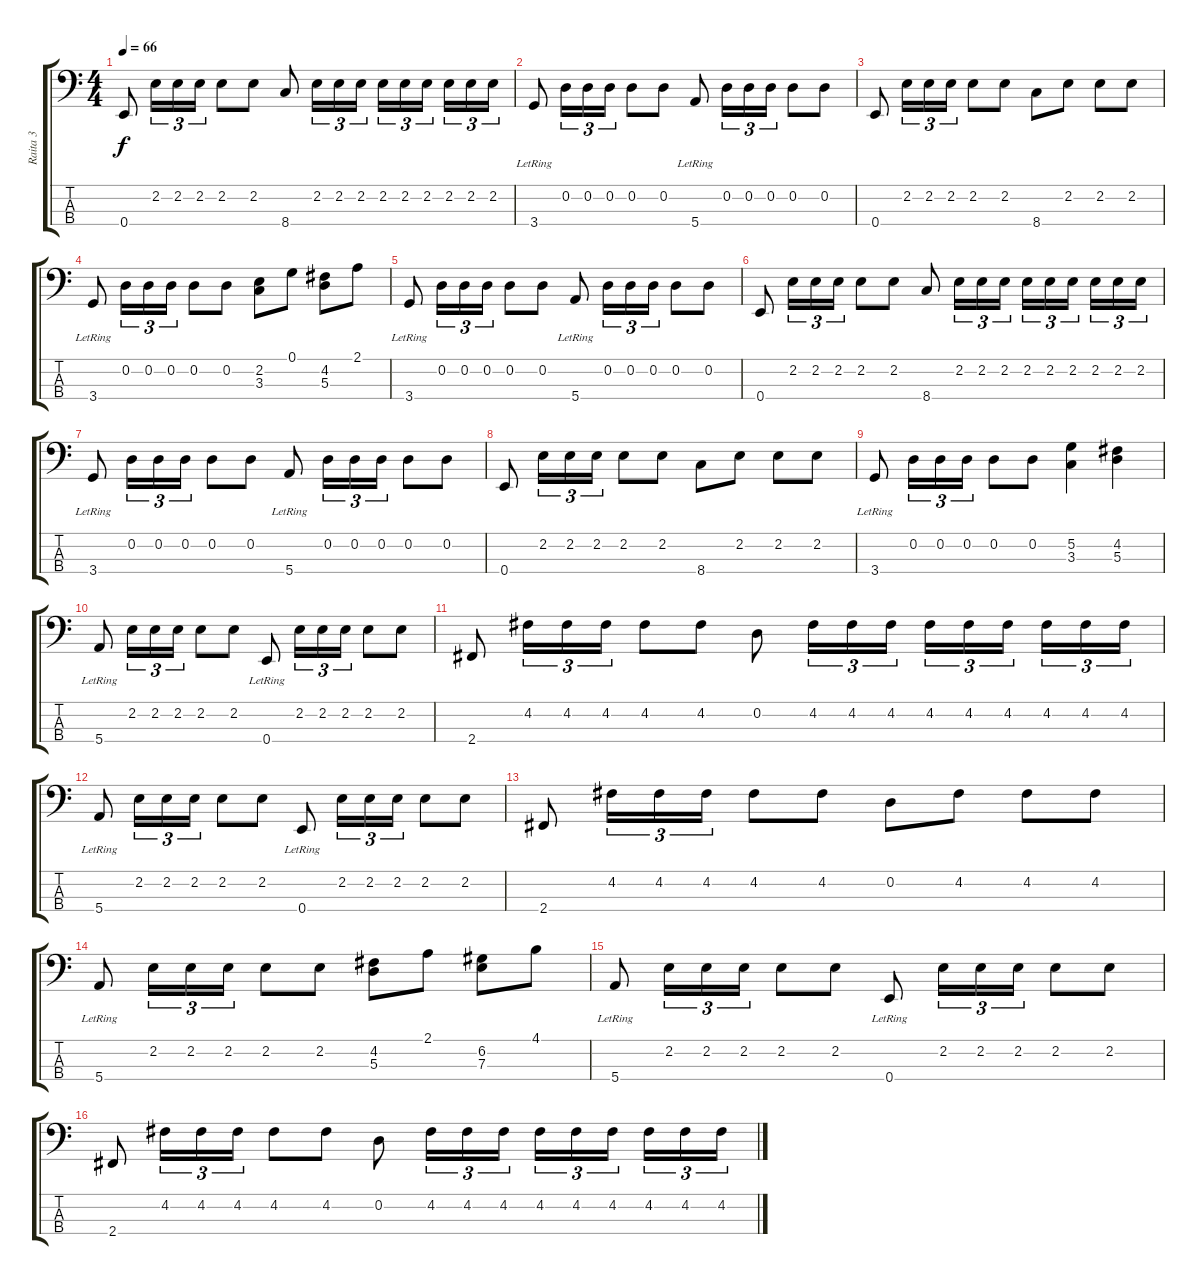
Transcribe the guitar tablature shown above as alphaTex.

\track ("Raita 3" "Raita 3") {instrument electricbassfinger}
\staff {score tabs}
\tuning (G2 D2 A1 E1) {hide}
\ts (4 4)
\tempo 66
\clef f4
\ks c
0.4.8{dy f} 2.2.16{tu (3 2)} 2.2.16{tu (3 2)} 2.2.16{tu (3 2)} 2.2.8 2.2.8 8.4.8 2.2.16{tu (3 2)} 2.2.16{tu (3 2)} 2.2.16{tu (3 2)} 2.2.16{tu (3 2)} 2.2.16{tu (3 2)} 2.2.16{tu (3 2)} 2.2.16{tu (3 2)} 2.2.16{tu (3 2)} 2.2.16{tu (3 2)} |
3.4{lr}.8 0.2.16{tu (3 2)} 0.2.16{tu (3 2)} 0.2.16{tu (3 2)} 0.2.8 0.2.8 5.4{lr}.8 0.2.16{tu (3 2)} 0.2.16{tu (3 2)} 0.2.16{tu (3 2)} 0.2.8 0.2.8 |
0.4.8 2.2.16{tu (3 2)} 2.2.16{tu (3 2)} 2.2.16{tu (3 2)} 2.2.8 2.2.8 8.4.8 2.2.8 2.2.8 2.2.8 |
3.4{lr}.8 0.2.16{tu (3 2)} 0.2.16{tu (3 2)} 0.2.16{tu (3 2)} 0.2.8 0.2.8 (2.2 3.3).8 0.1.8 (4.2 5.3).8 2.1.8 |
3.4{lr}.8 0.2.16{tu (3 2)} 0.2.16{tu (3 2)} 0.2.16{tu (3 2)} 0.2.8 0.2.8 5.4{lr}.8 0.2.16{tu (3 2)} 0.2.16{tu (3 2)} 0.2.16{tu (3 2)} 0.2.8 0.2.8 |
0.4.8 2.2.16{tu (3 2)} 2.2.16{tu (3 2)} 2.2.16{tu (3 2)} 2.2.8 2.2.8 8.4.8 2.2.16{tu (3 2)} 2.2.16{tu (3 2)} 2.2.16{tu (3 2)} 2.2.16{tu (3 2)} 2.2.16{tu (3 2)} 2.2.16{tu (3 2)} 2.2.16{tu (3 2)} 2.2.16{tu (3 2)} 2.2.16{tu (3 2)} |
3.4{lr}.8 0.2.16{tu (3 2)} 0.2.16{tu (3 2)} 0.2.16{tu (3 2)} 0.2.8 0.2.8 5.4{lr}.8 0.2.16{tu (3 2)} 0.2.16{tu (3 2)} 0.2.16{tu (3 2)} 0.2.8 0.2.8 |
0.4.8 2.2.16{tu (3 2)} 2.2.16{tu (3 2)} 2.2.16{tu (3 2)} 2.2.8 2.2.8 8.4.8 2.2.8 2.2.8 2.2.8 |
3.4{lr}.8 0.2.16{tu (3 2)} 0.2.16{tu (3 2)} 0.2.16{tu (3 2)} 0.2.8 0.2.8 (5.2 3.3).4 (4.2 5.3).4 |
5.4{lr}.8 2.2.16{tu (3 2)} 2.2.16{tu (3 2)} 2.2.16{tu (3 2)} 2.2.8 2.2.8 0.4{lr}.8 2.2.16{tu (3 2)} 2.2.16{tu (3 2)} 2.2.16{tu (3 2)} 2.2.8 2.2.8 |
2.4.8 4.2.16{tu (3 2)} 4.2.16{tu (3 2)} 4.2.16{tu (3 2)} 4.2.8 4.2.8 0.2.8 4.2.16{tu (3 2)} 4.2.16{tu (3 2)} 4.2.16{tu (3 2)} 4.2.16{tu (3 2)} 4.2.16{tu (3 2)} 4.2.16{tu (3 2)} 4.2.16{tu (3 2)} 4.2.16{tu (3 2)} 4.2.16{tu (3 2)} |
5.4{lr}.8 2.2.16{tu (3 2)} 2.2.16{tu (3 2)} 2.2.16{tu (3 2)} 2.2.8 2.2.8 0.4{lr}.8 2.2.16{tu (3 2)} 2.2.16{tu (3 2)} 2.2.16{tu (3 2)} 2.2.8 2.2.8 |
2.4.8 4.2.16{tu (3 2)} 4.2.16{tu (3 2)} 4.2.16{tu (3 2)} 4.2.8 4.2.8 0.2.8 4.2.8 4.2.8 4.2.8 |
5.4{lr}.8 2.2.16{tu (3 2)} 2.2.16{tu (3 2)} 2.2.16{tu (3 2)} 2.2.8 2.2.8 (4.2 5.3).8 2.1.8 (6.2 7.3).8 4.1.8 |
5.4{lr}.8 2.2.16{tu (3 2)} 2.2.16{tu (3 2)} 2.2.16{tu (3 2)} 2.2.8 2.2.8 0.4{lr}.8 2.2.16{tu (3 2)} 2.2.16{tu (3 2)} 2.2.16{tu (3 2)} 2.2.8 2.2.8 |
2.4.8 4.2.16{tu (3 2)} 4.2.16{tu (3 2)} 4.2.16{tu (3 2)} 4.2.8 4.2.8 0.2.8 4.2.16{tu (3 2)} 4.2.16{tu (3 2)} 4.2.16{tu (3 2)} 4.2.16{tu (3 2)} 4.2.16{tu (3 2)} 4.2.16{tu (3 2)} 4.2.16{tu (3 2)} 4.2.16{tu (3 2)} 4.2.16{tu (3 2)}
